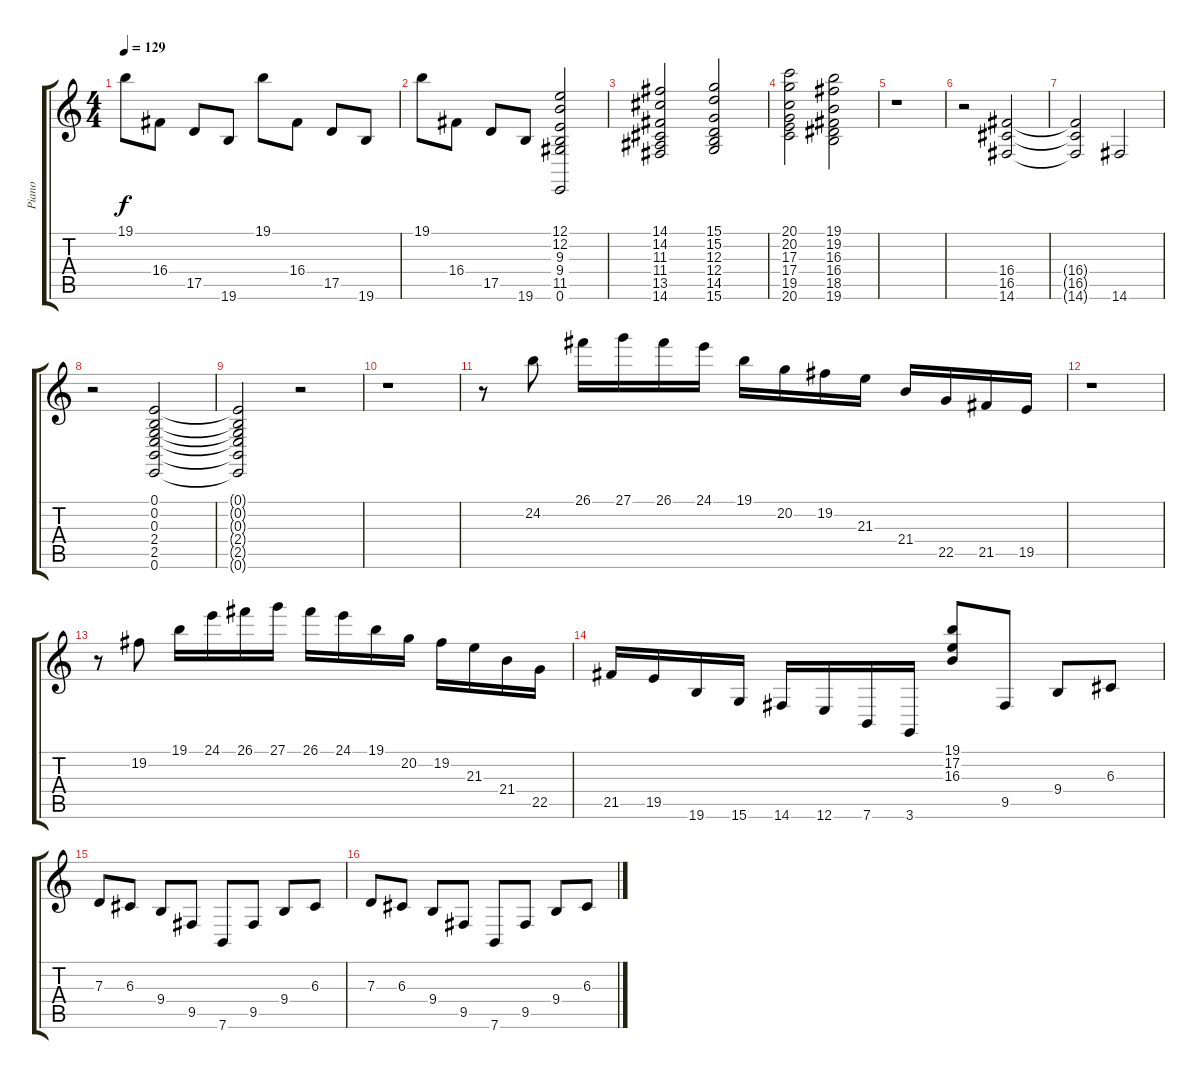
\track ("Piano" "Piano") {instrument acousticgrandpiano}
\staff {score tabs}
\tuning (E4 B3 G3 D3 A2 E2) {hide}
\ts (4 4)
\tempo 129
\clef g2
\ks c
19.1.8{dy f} 16.4.8 17.5.8 19.6.8 19.1.8 16.4.8 17.5.8 19.6.8 |
19.1.8 16.4.8 17.5.8 19.6.8 (12.1 12.2 9.3 9.4 11.5 0.6).2 |
(14.1 14.2 11.3 11.4 13.5 14.6).2 (15.1 15.2 12.3 12.4 14.5 15.6).2 |
(20.1 20.2 17.3 17.4 19.5 20.6).2 (19.1 19.2 16.3 16.4 18.5 19.6).2 |
r.1 |
r.2 (16.4 16.5 14.6).2 |
(16.4{t} 16.5{t} 14.6{t}).2 14.6.2 |
r.2 (0.1 0.2 0.3 2.4 2.5 0.6).2 |
(0.1{t} 0.2{t} 0.3{t} 2.4{t} 2.5{t} 0.6{t}).2 r.2 |
r.1 |
r.8 24.2.8 26.1.16 27.1.16 26.1.16 24.1.16{volume 0} 19.1.16 20.2.16 19.2.16 21.3.16 21.4.16 22.5.16 21.5.16 19.5.16 |
r.1 |
r.8 19.2.8{volume 7} 19.1.16 24.1.16 26.1.16 27.1.16 26.1.16 24.1.16 19.1.16 20.2.16 19.2.16 21.3.16 21.4.16 22.5.16 |
21.5.16 19.5.16 19.6.16 15.6.16 14.6.16 12.6.16 7.6.16 3.6.16 (19.1 17.2 16.3).8 9.5.8 9.4.8 6.3.8 |
7.3.8 6.3.8 9.4.8 9.5.8 7.6.8 9.5.8 9.4.8 6.3.8 |
7.3.8 6.3.8 9.4.8 9.5.8 7.6.8 9.5.8 9.4.8 6.3.8
